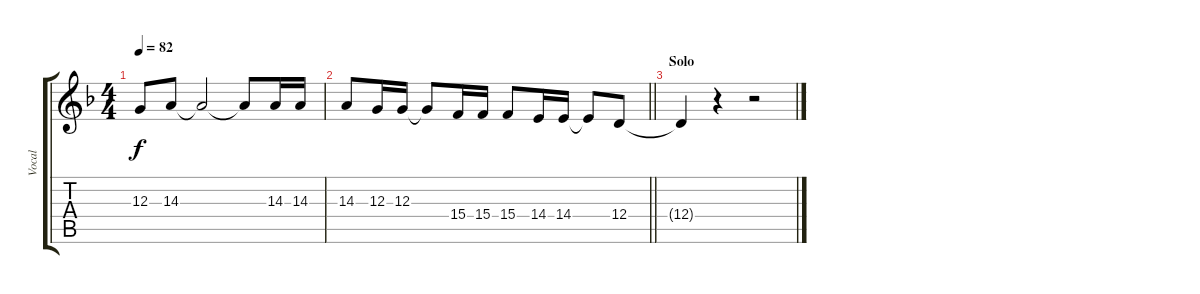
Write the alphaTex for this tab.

\track ("Vocal" "Vocal") {instrument oboe}
\staff {score tabs}
\tuning (E4 B3 G3 D3 A2 E2) {hide}
\ts (4 4)
\tempo 82
\clef g2
\ks dminor
12.3.8{dy f} 14.3.8 14.3{t}.2 14.3{t}.8 14.3.16 14.3.16 |
\barLineRight lightlight
14.3.8 12.3.16 12.3.16 12.3{t}.8 15.4.16 15.4.16 15.4.8 14.4.16 14.4.16 14.4{t}.8 12.4.8 |
\section ("" "Solo")
12.4{t}.4{volume 0} r.4 r.2
